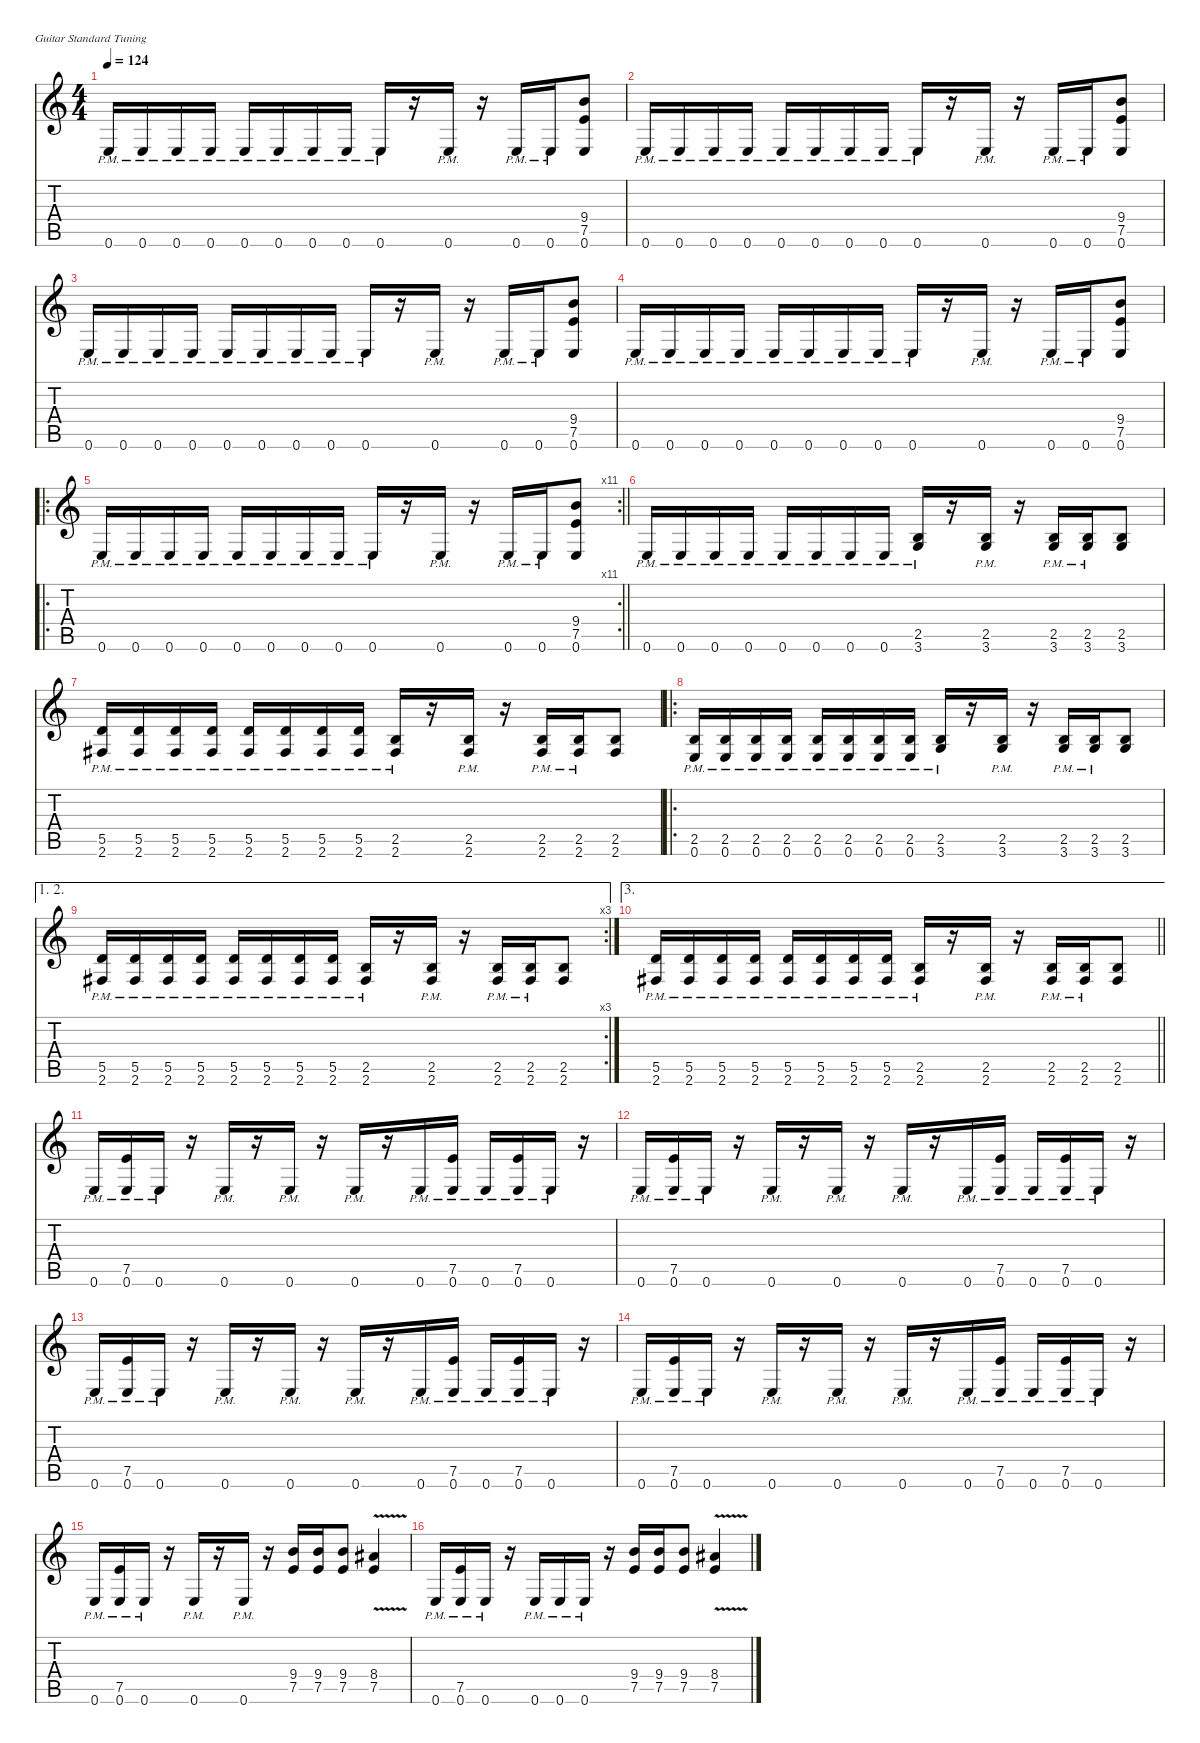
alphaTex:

\defaultSystemsLayout 4
\hideDynamics
\bracketExtendMode nobrackets
\singleTrackTrackNamePolicy hidden
\multiTrackTrackNamePolicy hidden
\otherSystemsTrackNameOrientation horizontal
\track ("Dist Gtr 1" "dist.guit.") {mute instrument distortionguitar}
\staff {score tabs}
\tuning (E4 B3 G3 D3 A2 E2)
\ts (4 4)
\beaming (8 2 2 2 2)
\tempo 124
\clef g2
\ks c
0.6{pm}.16{dy f instrument distortionguitar beam Up} 0.6{pm}.16{beam Up} 0.6{pm}.16{beam Up} 0.6{pm}.16{beam Up} 0.6{pm}.16{beam Up} 0.6{pm}.16{beam Up} 0.6{pm}.16{beam Up} 0.6{pm}.16{beam Up} 0.6{pm}.16{beam Up} r.16{beam Up} 0.6{pm}.16{beam Up} r.16{beam Up} 0.6{pm}.16{beam Up} 0.6{pm}.16{beam Up} (9.4 7.5 0.6).8{beam Up} |
0.6{pm}.16{beam Up} 0.6{pm}.16{beam Up} 0.6{pm}.16{beam Up} 0.6{pm}.16{beam Up} 0.6{pm}.16{beam Up} 0.6{pm}.16{beam Up} 0.6{pm}.16{beam Up} 0.6{pm}.16{beam Up} 0.6{pm}.16{beam Up} r.16{beam Up} 0.6{pm}.16{beam Up} r.16{beam Up} 0.6{pm}.16{beam Up} 0.6{pm}.16{beam Up} (9.4 7.5 0.6).8{beam Up} |
0.6{pm}.16{beam Up} 0.6{pm}.16{beam Up} 0.6{pm}.16{beam Up} 0.6{pm}.16{beam Up} 0.6{pm}.16{beam Up} 0.6{pm}.16{beam Up} 0.6{pm}.16{beam Up} 0.6{pm}.16{beam Up} 0.6{pm}.16{beam Up} r.16{beam Up} 0.6{pm}.16{beam Up} r.16{beam Up} 0.6{pm}.16{beam Up} 0.6{pm}.16{beam Up} (9.4 7.5 0.6).8{beam Up} |
0.6{pm}.16{beam Up} 0.6{pm}.16{beam Up} 0.6{pm}.16{beam Up} 0.6{pm}.16{beam Up} 0.6{pm}.16{beam Up} 0.6{pm}.16{beam Up} 0.6{pm}.16{beam Up} 0.6{pm}.16{beam Up} 0.6{pm}.16{beam Up} r.16{beam Up} 0.6{pm}.16{beam Up} r.16{beam Up} 0.6{pm}.16{beam Up} 0.6{pm}.16{beam Up} (9.4 7.5 0.6).8{beam Up} |
\ro
\rc 11
\barLineRight lightlight
0.6{pm}.16{beam Up} 0.6{pm}.16{beam Up} 0.6{pm}.16{beam Up} 0.6{pm}.16{beam Up} 0.6{pm}.16{beam Up} 0.6{pm}.16{beam Up} 0.6{pm}.16{beam Up} 0.6{pm}.16{beam Up} 0.6{pm}.16{beam Up} r.16{beam Up} 0.6{pm}.16{beam Up} r.16{beam Up} 0.6{pm}.16{beam Up} 0.6{pm}.16{beam Up} (9.4 7.5 0.6).8{beam Up} |
0.6{pm}.16{beam Up} 0.6{pm}.16{beam Up} 0.6{pm}.16{beam Up} 0.6{pm}.16{beam Up} 0.6{pm}.16{beam Up} 0.6{pm}.16{beam Up} 0.6{pm}.16{beam Up} 0.6{pm}.16{beam Up} (2.5{pm} 3.6{pm}).16{beam Up} r.16{beam Up} (2.5{pm} 3.6{pm}).16{beam Up} r.16{beam Up} (2.5{pm} 3.6{pm}).16{beam Up} (2.5{pm} 3.6{pm}).16{beam Up} (2.5 3.6).8{beam Up} |
(5.5{pm} 2.6{pm acc #}).16{beam Up} (5.5{pm} 2.6{pm acc #}).16{beam Up} (5.5{pm} 2.6{pm acc #}).16{beam Up} (5.5{pm} 2.6{pm acc #}).16{beam Up} (5.5{pm} 2.6{pm acc #}).16{beam Up} (5.5{pm} 2.6{pm acc #}).16{beam Up} (5.5{pm} 2.6{pm acc #}).16{beam Up} (5.5{pm} 2.6{pm acc #}).16{beam Up} (2.5{pm} 2.6{pm acc #}).16{beam Up} r.16{beam Up} (2.5{pm} 2.6{pm acc #}).16{beam Up} r.16{beam Up} (2.5{pm} 2.6{pm acc #}).16{beam Up} (2.5{pm} 2.6{pm acc #}).16{beam Up} (2.5 2.6{acc #}).8{beam Up} |
\ro
(2.5{pm} 0.6{pm}).16{beam Up} (2.5{pm} 0.6{pm}).16{beam Up} (2.5{pm} 0.6{pm}).16{beam Up} (2.5{pm} 0.6{pm}).16{beam Up} (2.5{pm} 0.6{pm}).16{beam Up} (2.5{pm} 0.6{pm}).16{beam Up} (2.5{pm} 0.6{pm}).16{beam Up} (2.5{pm} 0.6{pm}).16{beam Up} (2.5{pm} 3.6{pm}).16{beam Up} r.16{beam Up} (2.5{pm} 3.6{pm}).16{beam Up} r.16{beam Up} (2.5{pm} 3.6{pm}).16{beam Up} (2.5{pm} 3.6{pm}).16{beam Up} (2.5 3.6).8{beam Up} |
\ae (1 2)
\rc 3
(5.5{pm} 2.6{pm acc #}).16{beam Up} (5.5{pm} 2.6{pm acc #}).16{beam Up} (5.5{pm} 2.6{pm acc #}).16{beam Up} (5.5{pm} 2.6{pm acc #}).16{beam Up} (5.5{pm} 2.6{pm acc #}).16{beam Up} (5.5{pm} 2.6{pm acc #}).16{beam Up} (5.5{pm} 2.6{pm acc #}).16{beam Up} (5.5{pm} 2.6{pm acc #}).16{beam Up} (2.5{pm} 2.6{pm acc #}).16{beam Up} r.16{beam Up} (2.5{pm} 2.6{pm acc #}).16{beam Up} r.16{beam Up} (2.5{pm} 2.6{pm acc #}).16{beam Up} (2.5{pm} 2.6{pm acc #}).16{beam Up} (2.5 2.6{acc #}).8{beam Up} |
\ae 3
\barLineRight lightlight
(5.5{pm} 2.6{pm acc #}).16{beam Up} (5.5{pm} 2.6{pm acc #}).16{beam Up} (5.5{pm} 2.6{pm acc #}).16{beam Up} (5.5{pm} 2.6{pm acc #}).16{beam Up} (5.5{pm} 2.6{pm acc #}).16{beam Up} (5.5{pm} 2.6{pm acc #}).16{beam Up} (5.5{pm} 2.6{pm acc #}).16{beam Up} (5.5{pm} 2.6{pm acc #}).16{beam Up} (2.5{pm} 2.6{pm acc #}).16{beam Up} r.16{beam Up} (2.5{pm} 2.6{pm acc #}).16{beam Up} r.16{beam Up} (2.5{pm} 2.6{pm acc #}).16{beam Up} (2.5{pm} 2.6{pm acc #}).16{beam Up} (2.5 2.6{acc #}).8{beam Up} |
0.6{pm}.16{beam Up} (7.5{pm} 0.6{pm}).16{beam Up} 0.6{pm}.16{beam Up} r.16{beam Up} 0.6{pm}.16{beam Up} r.16{beam Up} 0.6{pm}.16{beam Up} r.16{beam Up} 0.6{pm}.16{beam Up} r.16{beam Up} 0.6{pm}.16{beam Up} (7.5{pm} 0.6{pm}).16{beam Up} 0.6{pm}.16{beam Up} (7.5{pm} 0.6{pm}).16{beam Up} 0.6{pm}.16{beam Up} r.16{beam Up} |
0.6{pm}.16{beam Up} (7.5{pm} 0.6{pm}).16{beam Up} 0.6{pm}.16{beam Up} r.16{beam Up} 0.6{pm}.16{beam Up} r.16{beam Up} 0.6{pm}.16{beam Up} r.16{beam Up} 0.6{pm}.16{beam Up} r.16{beam Up} 0.6{pm}.16{beam Up} (7.5{pm} 0.6{pm}).16{beam Up} 0.6{pm}.16{beam Up} (7.5{pm} 0.6{pm}).16{beam Up} 0.6{pm}.16{beam Up} r.16{beam Up} |
0.6{pm}.16{beam Up} (7.5{pm} 0.6{pm}).16{beam Up} 0.6{pm}.16{beam Up} r.16{beam Up} 0.6{pm}.16{beam Up} r.16{beam Up} 0.6{pm}.16{beam Up} r.16{beam Up} 0.6{pm}.16{beam Up} r.16{beam Up} 0.6{pm}.16{beam Up} (7.5{pm} 0.6{pm}).16{beam Up} 0.6{pm}.16{beam Up} (7.5{pm} 0.6{pm}).16{beam Up} 0.6{pm}.16{beam Up} r.16{beam Up} |
0.6{pm}.16{beam Up} (7.5{pm} 0.6{pm}).16{beam Up} 0.6{pm}.16{beam Up} r.16{beam Up} 0.6{pm}.16{beam Up} r.16{beam Up} 0.6{pm}.16{beam Up} r.16{beam Up} 0.6{pm}.16{beam Up} r.16{beam Up} 0.6{pm}.16{beam Up} (7.5{pm} 0.6{pm}).16{beam Up} 0.6{pm}.16{beam Up} (7.5{pm} 0.6{pm}).16{beam Up} 0.6{pm}.16{beam Up} r.16{beam Up} |
0.6{pm}.16{beam Up} (7.5{pm} 0.6{pm}).16{beam Up} 0.6{pm}.16{beam Up} r.16{beam Up} 0.6{pm}.16{beam Up} r.16{beam Up} 0.6{pm}.16{beam Up} r.16{beam Up} (9.4 7.5).16{beam Up} (9.4 7.5).16{beam Up} (9.4 7.5).8{beam Up} (8.4{v acc #} 7.5).4{beam Up} |
0.6{pm}.16{beam Up} (7.5{pm} 0.6{pm}).16{beam Up} 0.6{pm}.16{beam Up} r.16{beam Up} 0.6{pm}.16{beam Up} 0.6{pm}.16{beam Up} 0.6{pm}.16{beam Up} r.16{beam Up} (9.4 7.5).16{beam Up} (9.4 7.5).16{beam Up} (9.4 7.5).8{beam Up} (8.4{v acc #} 7.5).4{beam Up}
